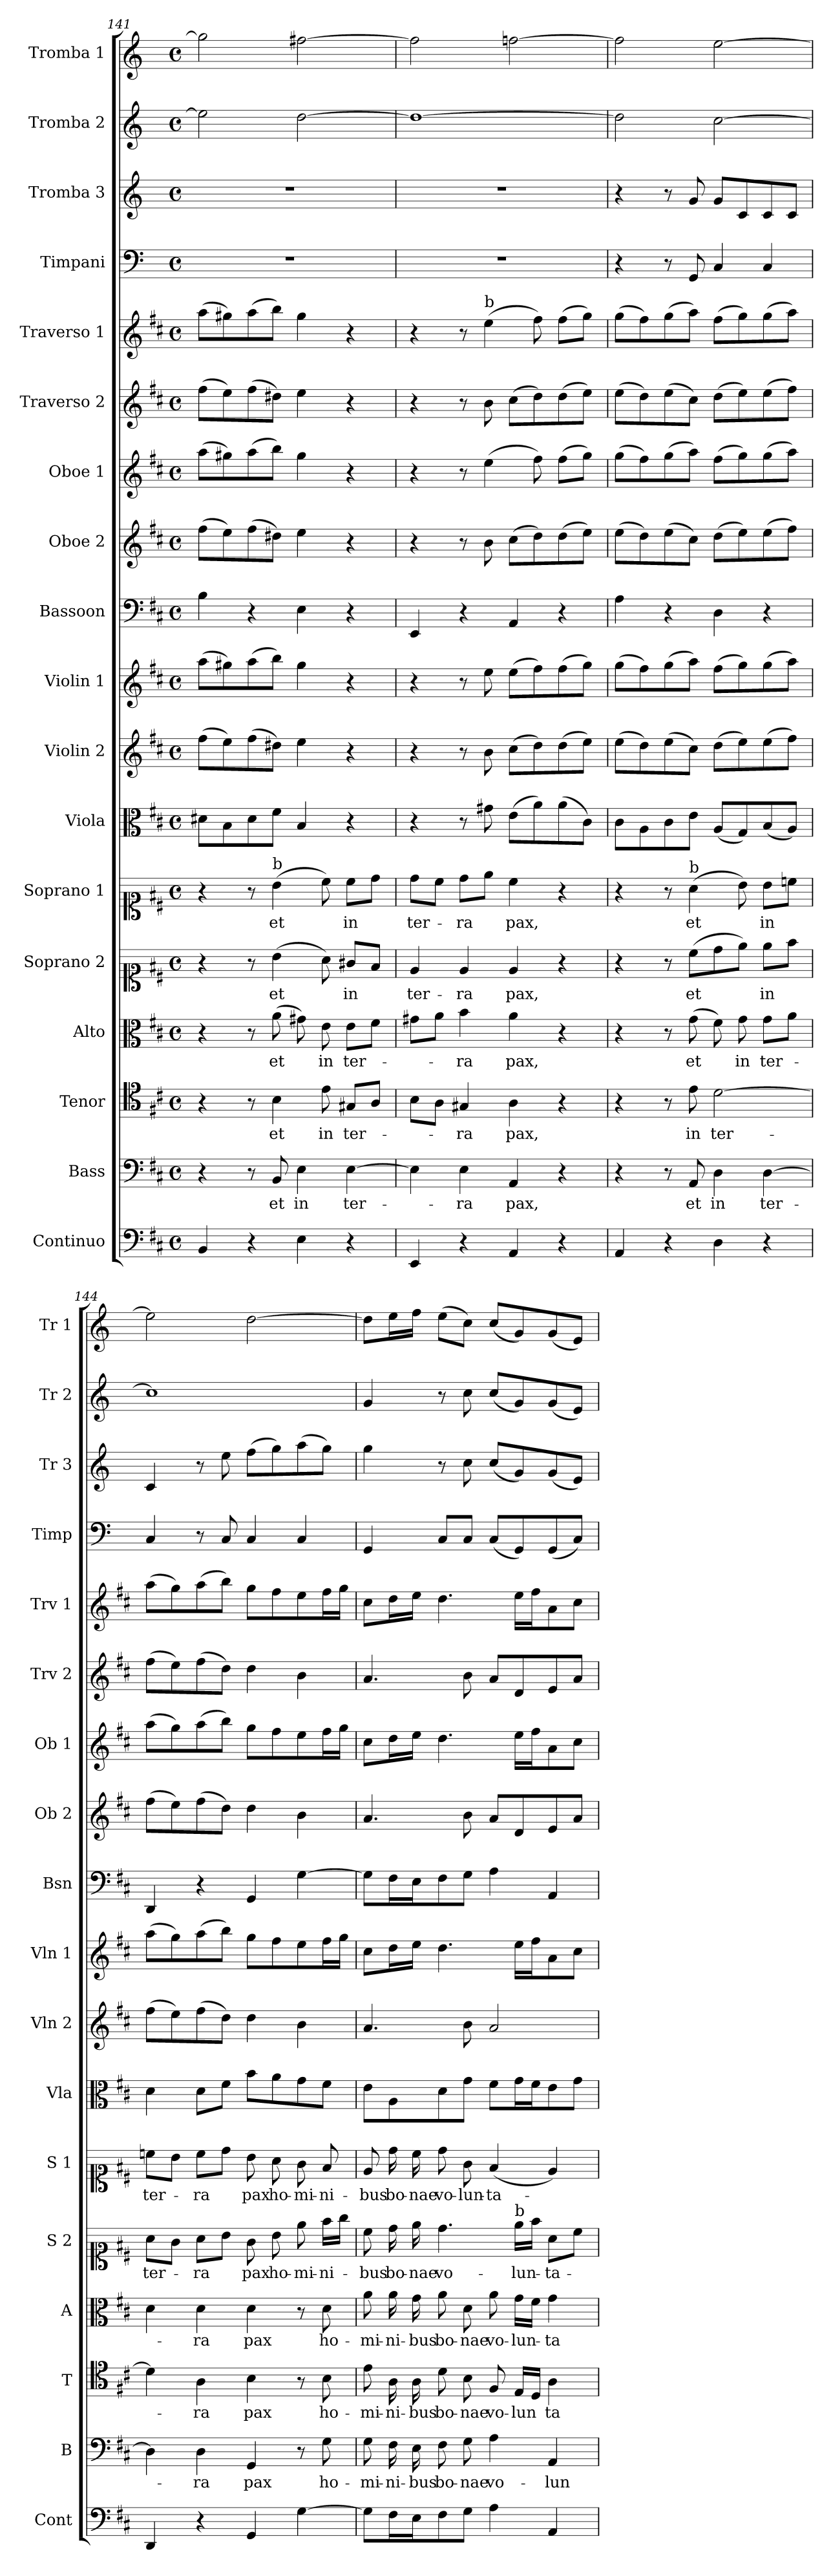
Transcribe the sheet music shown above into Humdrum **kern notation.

**kern	**kern	**text	**kern	**text	**kern	**text	**kern	**text	**kern	**text	**kern	**kern	**kern	**kern	**kern	**kern	**kern	**kern	**kern	**kern	**kern	**kern
*part18	*part17	*part17	*part16	*part16	*part15	*part15	*part14	*part14	*part13	*part13	*part12	*part11	*part10	*part9	*part8	*part7	*part6	*part5	*part4	*part3	*part2	*part1
*staff18	*staff17	*staff17	*staff16	*staff16	*staff15	*staff15	*staff14	*staff14	*staff13	*staff13	*staff12	*staff11	*staff10	*staff9	*staff8	*staff7	*staff6	*staff5	*staff4	*staff3	*staff2	*staff1
*I"Continuo	*I"Bass	*	*I"Tenor	*	*I"Alto	*	*I"Soprano 2	*	*I"Soprano 1	*	*I"Viola	*I"Violin 2	*I"Violin 1	*I"Bassoon	*I"Oboe 2	*I"Oboe 1	*I"Traverso 2	*I"Traverso 1	*I"Timpani	*I"Tromba 3	*I"Tromba 2	*I"Tromba 1
*I'Cont	*I'B	*	*I'T	*	*I'A	*	*I'S 2	*	*I'S 1	*	*I'Vla	*I'Vln 2	*I'Vln 1	*I'Bsn	*I'Ob 2	*I'Ob 1	*I'Trv 2	*I'Trv 1	*I'Timp	*I'Tr 3	*I'Tr 2	*I'Tr 1
!!LO:PB:g=z
*clefF4	*clefF4	*	*clefC4	*	*clefC3	*	*clefC1	*	*clefC1	*	*clefC3	*clefG2	*clefG2	*clefF4	*clefG2	*clefG2	*clefG2	*clefG2	*clefF4	*clefG2	*clefG2	*clefG2
*	*	*	*	*	*	*	*	*	*	*	*	*	*	*	*	*	*	*	*ITrd-1c-2	*ITrd-1c-2	*ITrd-1c-2	*ITrd-1c-2
*k[f#c#]	*k[f#c#]	*	*k[f#c#]	*	*k[f#c#]	*	*k[f#c#]	*	*k[f#c#]	*	*k[f#c#]	*k[f#c#]	*k[f#c#]	*k[f#c#]	*k[f#c#]	*k[f#c#]	*k[f#c#]	*k[f#c#]	*k[f#c#]	*k[f#c#]	*k[f#c#]	*k[f#c#]
*M4/4	*M4/4	*	*M4/4	*	*M4/4	*	*M4/4	*	*M4/4	*	*M4/4	*M4/4	*M4/4	*M4/4	*M4/4	*M4/4	*M4/4	*M4/4	*M4/4	*M4/4	*M4/4	*M4/4
*met(c)	*met(c)	*	*met(c)	*	*met(c)	*	*met(c)	*	*met(c)	*	*met(c)	*met(c)	*met(c)	*met(c)	*met(c)	*met(c)	*met(c)	*met(c)	*met(c)	*met(c)	*met(c)	*met(c)
=141	=141	=141	=141	=141	=141	=141	=141	=141	=141	=141	=141	=141	=141	=141	=141	=141	=141	=141	=141	=141	=141	=141
4BB/	4r	.	4r	.	4r	.	4r	.	4r	.	8d#X\L	(8ff#\L	(8aa\L	4B\	(8ff#\L	(8aa\L	(8ff#\L	(8aa\L	1r	1r	2ff#\]	2aa\]
.	.	.	.	.	.	.	.	.	.	.	8B\	8ee\)	8gg#X\)	.	8ee\)	8gg#X\)	8ee\)	8gg#X\)	.	.	.	.
4r	8r	.	8r	.	8r	.	8r	.	8r	.	8d#\	(8ff#\	(8aa\	4r	(8ff#\	(8aa\	(8ff#\	(8aa\	.	.	.	.
!	!	!	!	!	!	!	!	!	!LO:TX:a:t=b	!	!	!	!	!	!	!	!	!	!	!	!	!
!	!	!LO:LY:b	!	!LO:LY:b	!	!LO:LY:b	!	!LO:LY:b	!	!LO:LY:b	!	!	!	!	!	!	!	!	!	!	!	!
.	8BB/	et	4B\	et	(8a\	et	(4b\	et	(4b\	et	8f#\J	8dd#X\J)	8bb\J)	.	8dd#X\J)	8bb\J)	8dd#X\J)	8bb\J)	.	.	.	.
!	!	!LO:LY:b	!	!	!	!	!	!	!	!	!	!	!	!	!	!	!	!	!	!	!	!
4E\	4E\	in	.	.	8g#X\)	.	.	.	.	.	4B/	4ee\	4gg#\	4E\	4ee\	4gg#\	4ee\	4gg#\	.	.	[2ee\	[2gg#X\
!	!	!	!	!LO:LY:b	!	!LO:LY:b	!	!	!	!	!	!	!	!	!	!	!	!	!	!	!	!
.	.	.	8e\	in	8e\	in	8a\)	.	8cc#\)	.	.	.	.	.	.	.	.	.	.	.	.	.
!	!	!LO:LY:b	!	!LO:LY:b	!	!LO:LY:b	!	!LO:LY:b	!	!LO:LY:b	!	!	!	!	!	!	!	!	!	!	!	!
4r	[4E\	ter-	8G#X/L	ter-	8e\L	ter-	8g#X/L	in	8cc#\L	in	4r	4r	4r	4r	4r	4r	4r	4r	.	.	.	.
.	.	.	8A/J	.	8f#\J	.	8f#/J	.	8dd\J	.	.	.	.	.	.	.	.	.	.	.	.	.
=142	=142	=142	=142	=142	=142	=142	=142	=142	=142	=142	=142	=142	=142	=142	=142	=142	=142	=142	=142	=142	=142	=142
!	!	!	!	!	!	!	!	!LO:LY:b	!	!LO:LY:b	!	!	!	!	!	!	!	!	!	!	!	!
4EE/	4E\]	.	8B\L	.	8g#X\L	.	4e/	ter-	8dd\L	ter-	4r	4r	4r	4EE/	4r	4r	4r	4r	1r	1r	1ee_	2gg#\]
.	.	.	8A\J	.	8a\J	.	.	.	8cc#\J	.	.	.	.	.	.	.	.	.	.	.	.	.
!	!	!LO:LY:b	!	!LO:LY:b	!	!LO:LY:b	!	!LO:LY:b	!	!LO:LY:b	!	!	!	!	!	!	!	!	!	!	!	!
4r	4E\	-ra	4G#X/	-ra	4b\	-ra	4e/	-ra	8dd\L	-ra	8r	8r	8r	4r	8r	8r	8r	8r	.	.	.	.
!	!	!	!	!	!	!	!	!	!	!	!	!	!	!	!	!	!	!LO:TX:a:t=b	!	!	!	!
.	.	.	.	.	.	.	.	.	8ee\J	.	8g#X\	8b\	8ee\	.	8b\	(4ee\	8b\	(4ee\	.	.	.	.
!	!	!LO:LY:b	!	!LO:LY:b	!	!LO:LY:b	!	!LO:LY:b	!	!LO:LY:b	!	!	!	!	!	!	!	!	!	!	!	!
4AA/	4AA/	pax,	4A\	pax,	4a\	pax,	4e/	pax,	4cc#\	pax,	(8e\L	(8cc#\L	(8ee\L	4AA/	(8cc#\L	.	(8cc#\L	.	.	.	.	[2ggn\
.	.	.	.	.	.	.	.	.	.	.	8a\)	8dd\)	8ff#\)	.	8dd\)	8ff#\)	8dd\)	8ff#\)	.	.	.	.
4r	4r	.	4r	.	4r	.	4r	.	4r	.	(8a\	(8dd\	(8ff#\	4r	(8dd\	(8ff#\L	(8dd\	(8ff#\L	.	.	.	.
.	.	.	.	.	.	.	.	.	.	.	8c#\J)	8ee\J)	8gg\J)	.	8ee\J)	8gg\J)	8ee\J)	8gg\J)	.	.	.	.
=143	=143	=143	=143	=143	=143	=143	=143	=143	=143	=143	=143	=143	=143	=143	=143	=143	=143	=143	=143	=143	=143	=143
4AA/	4r	.	4r	.	4r	.	4r	.	4r	.	8c#\L	(8ee\L	(8gg\L	4A\	(8ee\L	(8gg\L	(8ee\L	(8gg\L	4r	4r	2ee\]	2gg\]
.	.	.	.	.	.	.	.	.	.	.	8A\	8dd\)	8ff#\)	.	8dd\)	8ff#\)	8dd\)	8ff#\)	.	.	.	.
4r	8r	.	8r	.	8r	.	8r	.	8r	.	8c#\	(8ee\	(8gg\	4r	(8ee\	(8gg\	(8ee\	(8gg\	8r	8r	.	.
!	!	!	!	!	!	!	!	!	!LO:TX:a:t=b	!	!	!	!	!	!	!	!	!	!	!	!	!
!	!	!LO:LY:b	!	!LO:LY:b	!	!LO:LY:b	!	!LO:LY:b	!	!LO:LY:b	!	!	!	!	!	!	!	!	!	!	!	!
.	8AA/	et	8e\	in	(8g\	et	(8cc#\L	et	(4a\	et	8e\J	8cc#\J)	8aa\J)	.	8cc#\J)	8aa\J)	8cc#\J)	8aa\J)	8AA/	8a/	.	.
!	!	!LO:LY:b	!	!LO:LY:b	!	!	!	!	!	!	!	!	!	!	!	!	!	!	!	!	!	!
4D\	4D\	in	[2d\	ter-	8f#\)	.	8dd\	.	.	.	(8A/L	(8dd\L	(8ff#\L	4D\	(8dd\L	(8ff#\L	(8dd\L	(8ff#\L	4D/	8a/L	[2dd\	[2ff#\
!	!	!	!	!	!	!LO:LY:b	!	!	!	!	!	!	!	!	!	!	!	!	!	!	!	!
.	.	.	.	.	8g\	in	8ee\J)	.	8b\)	.	8G/)	8ee\)	8gg\)	.	8ee\)	8gg\)	8ee\)	8gg\)	.	8d/	.	.
!	!	!LO:LY:b	!	!	!	!LO:LY:b	!	!LO:LY:b	!	!LO:LY:b	!	!	!	!	!	!	!	!	!	!	!	!
4r	[4D\	ter-	.	.	8g\L	ter-	8ee\L	in	8b\L	in	(8B/	(8ee\	(8gg\	4r	(8ee\	(8gg\	(8ee\	(8gg\	4D/	8d/	.	.
.	.	.	.	.	8a\J	.	8ff#\J	.	8ccn\J	.	8A/J)	8ff#\J)	8aa\J)	.	8ff#\J)	8aa\J)	8ff#\J)	8aa\J)	.	8d/J	.	.
=144	=144	=144	=144	=144	=144	=144	=144	=144	=144	=144	=144	=144	=144	=144	=144	=144	=144	=144	=144	=144	=144	=144
!	!	!	!	!	!	!	!	!LO:LY:b	!	!LO:LY:b	!	!	!	!	!	!	!	!	!	!	!	!
4DD/	4D\]	.	4d\]	.	4d\	.	8a\L	ter-	8ccn\L	ter-	4d\	(8ff#\L	(8aa\L	4DD/	(8ff#\L	(8aa\L	(8ff#\L	(8aa\L	4D/	4d/	1dd]	2ff#\]
.	.	.	.	.	.	.	8g\J	.	8b\J	.	.	8ee\)	8gg\)	.	8ee\)	8gg\)	8ee\)	8gg\)	.	.	.	.
!	!	!LO:LY:b	!	!LO:LY:b	!	!LO:LY:b	!	!LO:LY:b	!	!LO:LY:b	!	!	!	!	!	!	!	!	!	!	!	!
4r	4D\	-ra	4A\	-ra	4d\	-ra	8a\L	-ra	8cc\L	-ra	8d\L	(8ff#\	(8aa\	4r	(8ff#\	(8aa\	(8ff#\	(8aa\	8r	8r	.	.
.	.	.	.	.	.	.	8b\J	.	8dd\J	.	8f#\J	8dd\J)	8bb\J)	.	8dd\J)	8bb\J)	8dd\J)	8bb\J)	8D/	8ff#\	.	.
!	!	!LO:LY:b	!	!LO:LY:b	!	!LO:LY:b	!	!LO:LY:b	!	!LO:LY:b	!	!	!	!	!	!	!	!	!	!	!	!
4GG/	4GG/	pax	4B\	pax	4d\	pax	8g\	pax	8b\	pax	8b\L	4dd\	8gg\L	4GG/	4dd\	8gg\L	4dd\	8gg\L	4D/	(8gg\L	.	[2ee\
!	!	!	!	!	!	!	!	!LO:LY:b	!	!LO:LY:b	!	!	!	!	!	!	!	!	!	!	!	!
.	.	.	.	.	.	.	8b\	ho-	8a\	ho-	8a\	.	8ff#\	.	.	8ff#\	.	8ff#\	.	8aa\)	.	.
!	!	!	!	!	!	!	!	!LO:LY:b	!	!LO:LY:b	!	!	!	!	!	!	!	!	!	!	!	!
[4G\	8r	.	8r	.	8r	.	8ee\	-mi-	8g\	-mi-	8g\	4b\	8ee\	[4G\	4b\	8ee\	4b\	8ee\	4D/	(8bb\	.	.
!	!	!LO:LY:b	!	!LO:LY:b	!	!LO:LY:b	!	!LO:LY:b	!	!LO:LY:b	!	!	!	!	!	!	!	!	!	!	!	!
.	8G\	ho-	8B\	ho-	8d\	ho-	16ff#\LL	-ni-	8f#/	-ni-	8f#\J	.	16ff#\L	.	.	16ff#\L	.	16ff#\L	.	8aa\J)	.	.
.	.	.	.	.	.	.	16gg\JJ	.	.	.	.	.	16gg\JJ	.	.	16gg\JJ	.	16gg\JJ	.	.	.	.
=145	=145	=145	=145	=145	=145	=145	=145	=145	=145	=145	=145	=145	=145	=145	=145	=145	=145	=145	=145	=145	=145	=145
!	!	!LO:LY:b	!	!LO:LY:b	!	!LO:LY:b	!	!LO:LY:b	!	!LO:LY:b	!	!	!	!	!	!	!	!	!	!	!	!
8G\L]	8G\	-mi-	8e\	-mi-	8a\	-mi-	8cc#\	-bus	8e/	-bus	8e\L	4.a/	8cc#\L	8G\L]	4.a/	8cc#\L	4.a/	8cc#\L	4AA/	4aa\	4a/	8ee\L]
!	!	!LO:LY:b	!	!LO:LY:b	!	!LO:LY:b	!	!LO:LY:b	!	!LO:LY:b	!	!	!	!	!	!	!	!	!	!	!	!
16F#\L	16F#\	-ni-	16A\	-ni-	16a\	-ni-	16dd\	bo-	16dd\	bo-	8A\	.	16dd\L	16F#\L	.	16dd\L	.	16dd\L	.	.	.	16ff#\L
!	!	!LO:LY:b	!	!LO:LY:b	!	!LO:LY:b	!	!LO:LY:b	!	!LO:LY:b	!	!	!	!	!	!	!	!	!	!	!	!
16E\J	16E\	-bus	16A\	-bus	16g\	-bus	16ee\	-nae	16cc#\	-nae	.	.	16ee\JJ	16E\J	.	16ee\JJ	.	16ee\JJ	.	.	.	16gg\JJ
!	!	!LO:LY:b	!	!LO:LY:b	!	!LO:LY:b	!	!LO:LY:b	!	!LO:LY:b	!	!	!	!	!	!	!	!	!	!	!	!
8F#\	8F#\	bo-	8d\	bo-	8a\	bo-	4.dd\	vo-	8dd\	vo-	8d\	.	4.dd\	8F#\	.	4.dd\	.	4.dd\	8D/L	8r	8r	(8ff#\L
!	!	!LO:LY:b	!	!LO:LY:b	!	!LO:LY:b	!	!	!	!LO:LY:b	!	!	!	!	!	!	!	!	!	!	!	!
8G\J	8G\	-nae	8B\	-nae	8d\	-nae	.	.	8g\	-lun-	8g\J	8b\	.	8G\J	8b\	.	8b\	.	8D/J	8dd\	8dd\	8dd\J)
!	!	!LO:LY:b	!	!LO:LY:b	!	!LO:LY:b	!	!	!	!LO:LY:b	!	!	!	!	!	!	!	!	!	!	!	!
4A\	4A\	vo-	8F#/	vo-	8a\	vo-	.	.	(4f#/	-ta-	8f#\L	2a/	.	4A\	8a/L	.	8a/L	.	(8D/L	(8dd/L	(8dd/L	(8dd/L
!	!	!	!	!	!	!	!LO:TX:a:t=b	!	!	!	!	!	!	!	!	!	!	!	!	!	!	!
!	!	!	!	!LO:LY:b	!	!LO:LY:b	!	!LO:LY:b	!	!	!	!	!	!	!	!	!	!	!	!	!	!
.	.	.	16E/LL	-lun	16g\LL	-lun-	16ee\LL	-lun-	.	.	16g\L	.	16ee\LL	.	8d/	16ee\LL	8d/	16ee\LL	8AA/)	8a/)	8a/)	8a/)
.	.	.	16D/JJ	.	16f#\JJ	.	16ff#\JJ	.	.	.	16f#\J	.	16ff#\J	.	.	16ff#\J	.	16ff#\J	.	.	.	.
!	!	!LO:LY:b	!	!LO:LY:b	!	!LO:LY:b	!	!LO:LY:b	!	!	!	!	!	!	!	!	!	!	!	!	!	!
4AA/	4AA/	-lun-	4A\	ta-	4g\	-ta-	8a\L	-ta-	4e/)	.	8e\	.	8a\	4AA/	8e/	8a\	8e/	8a\	(8AA/	(8a/	(8a/	(8a/
.	.	.	.	.	.	.	8cc#\J	.	.	.	8g\J	.	8cc#\J	.	8a/J	8cc#\J	8a/J	8cc#\J	8D/J)	8f#/J)	8f#/J)	8f#/J)
=	=	=	=	=	=	=	=	=	=	=	=	=	=	=	=	=	=	=	=	=	=	=
*-	*-	*-	*-	*-	*-	*-	*-	*-	*-	*-	*-	*-	*-	*-	*-	*-	*-	*-	*-	*-	*-	*-
